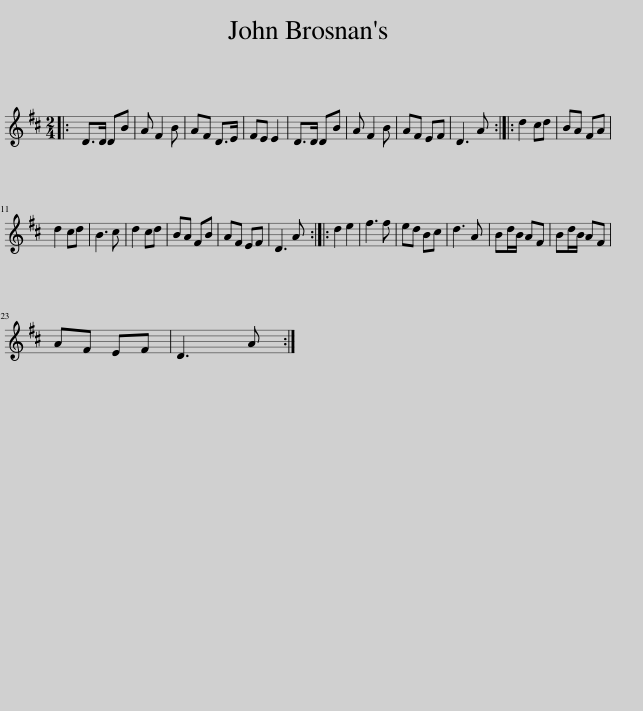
X:1
L:1/8
M:2/4
I:linebreak $
K:D
V:1 treble
V:1
|: D>D DB | A F2 B | AF D>E | FE E2 | D>D DB | %5
 A F2 B | AF EF | D3 A :: d2 cd | BA FA |$ %10
 d2 cd | B3 c | d2 cd | BA FB | AF EF | %15
 D3 A :: d2 e2 | f3 f | ed Bc | d3 A | %20
 Bd/B/ AF | Bd/B/ AF |$ AF EF | D3 A :| %24
